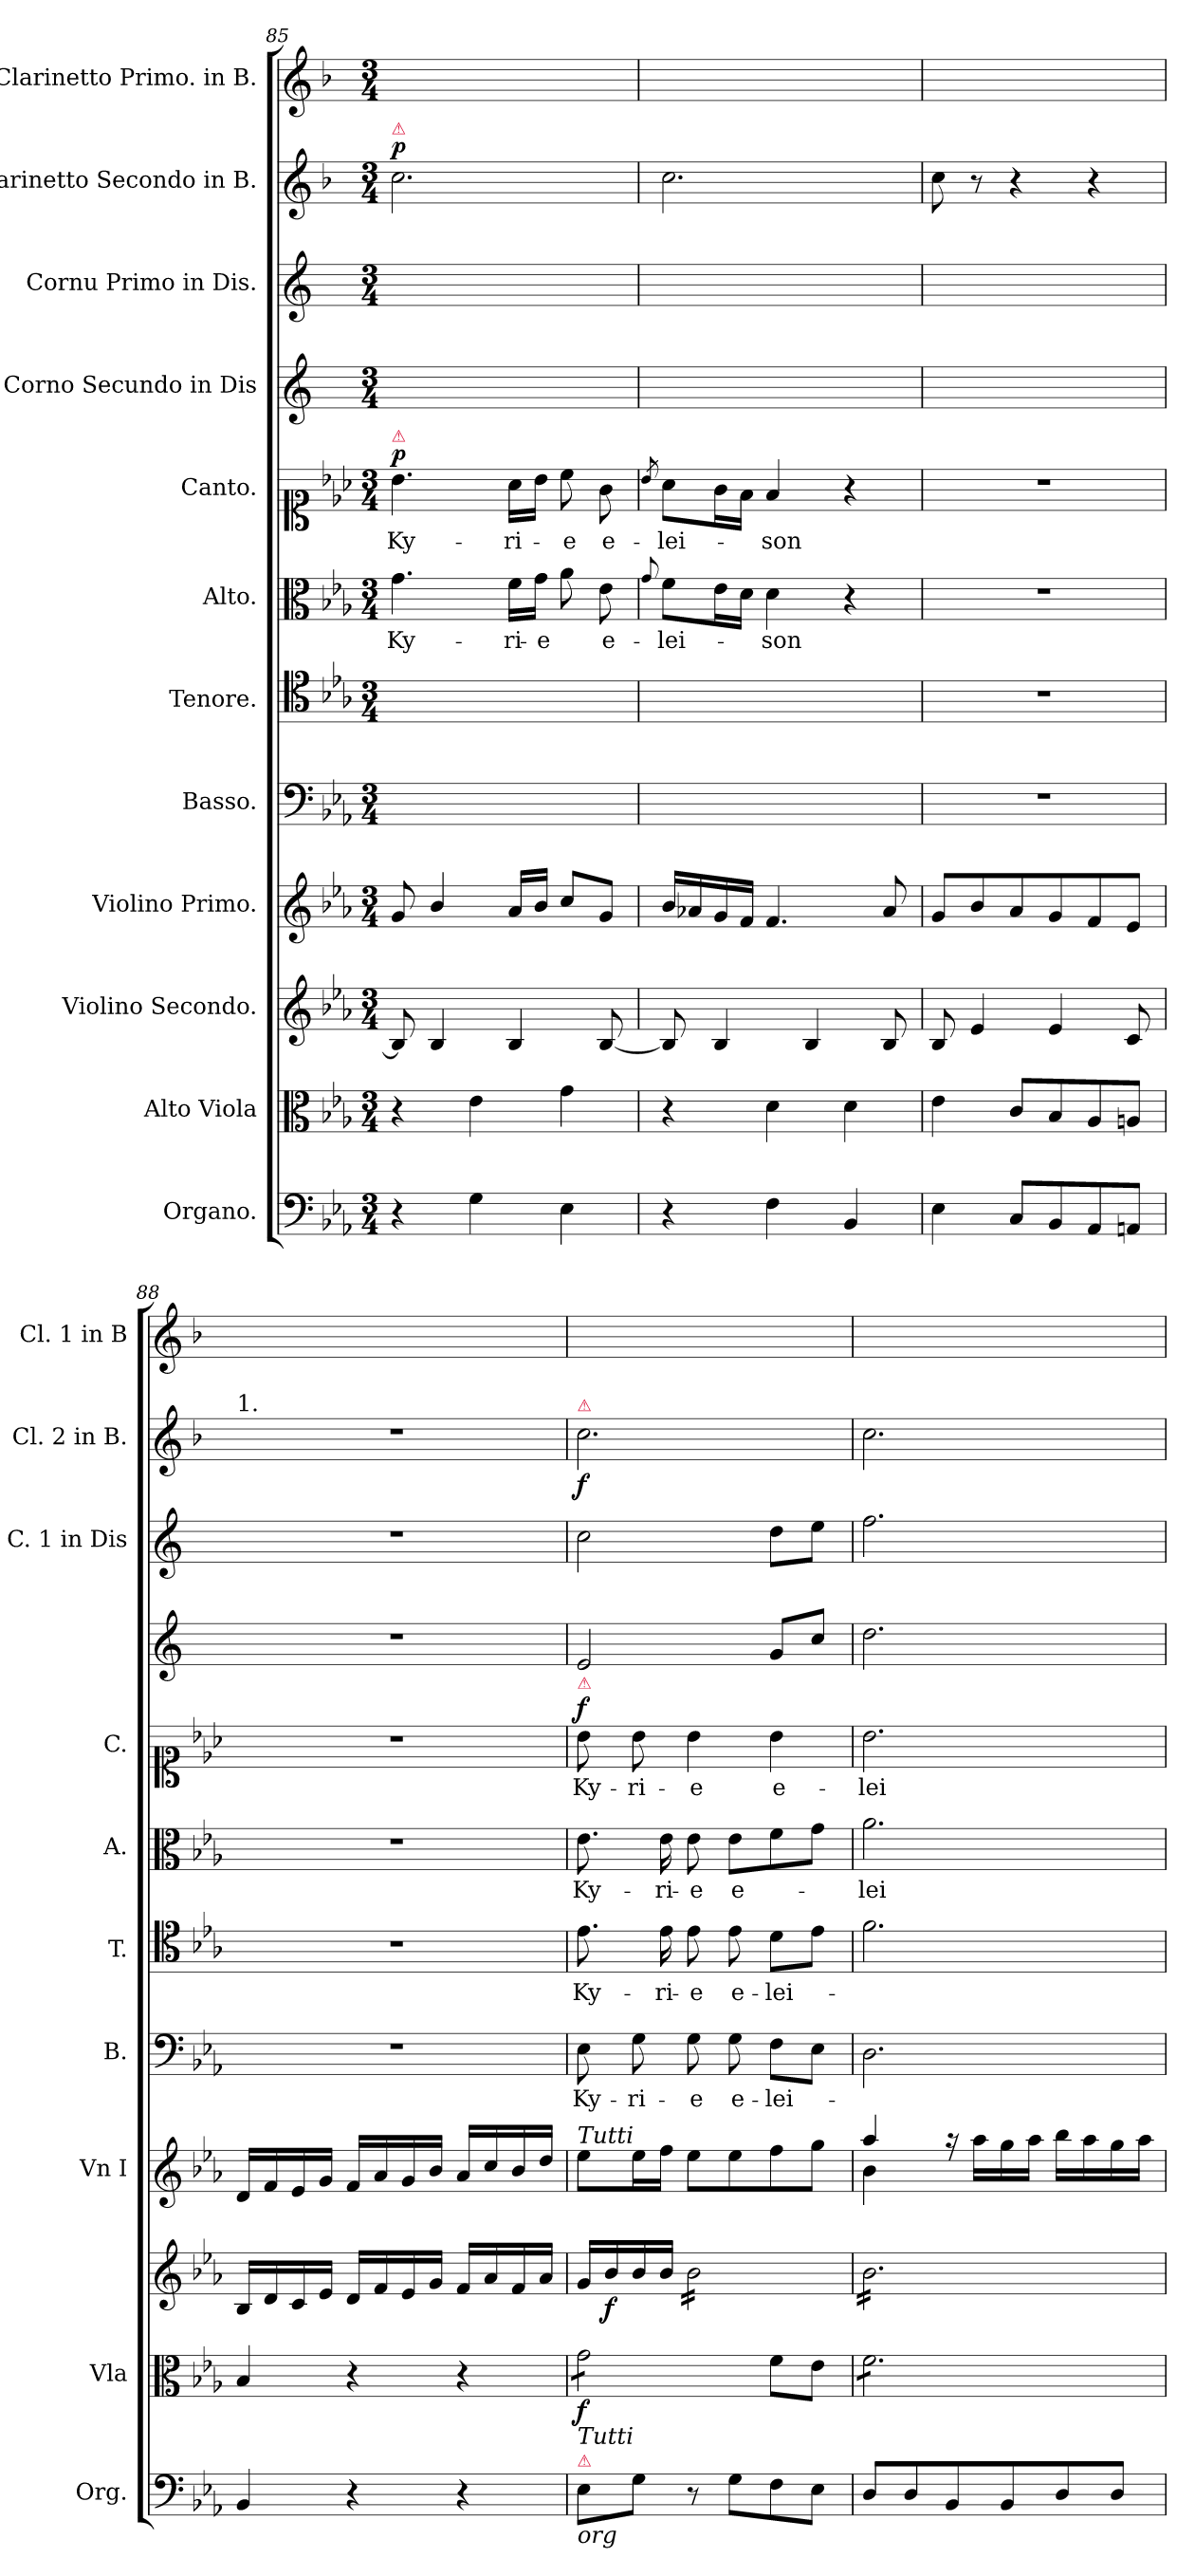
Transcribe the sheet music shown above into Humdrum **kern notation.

**kern	**kern	**dynam	**kern	**dynam	**kern	**kern	**text	**kern	**text	**kern	**text	**kern	**text	**dynam	**kern	**kern	**kern	**dynam	**kern
*part12	*part11	*part11	*part10	*part10	*part9	*part8	*part8	*part7	*part7	*part6	*part6	*part5	*part5	*part5	*part4	*part3	*part2	*part2	*part1
*staff12	*staff11	*staff11	*staff10	*staff10	*staff9	*staff8	*staff8	*staff7	*staff7	*staff6	*staff6	*staff5	*staff5	*staff5	*staff4	*staff3	*staff2	*staff2	*staff1
*I"Organo.	*I"Alto Viola	*	*I"Violino Secondo.	*	*I"Violino Primo.	*I"Basso.	*	*I"Tenore.	*	*I"Alto.	*	*I"Canto.	*	*	*I"Corno Secundo in Dis	*I"Cornu Primo in Dis.	*I"Clarinetto Secondo in B.	*	*I"Clarinetto Primo. in B.
*I'Org.	*I'Vla	*	*	*	*I'Vn I	*I'B.	*	*I'T.	*	*I'A.	*	*I'C.	*	*	*	*I'C. 1 in Dis	*I'Cl. 2 in B.	*	*I'Cl. 1 in B
*clefF4	*clefC3	*	*clefG2	*	*clefG2	*clefF4	*	*clefC4	*	*clefC3	*	*clefC1	*	*	*clefG2	*clefG2	*clefG2	*	*clefG2
*	*	*	*	*	*	*	*	*	*	*	*	*	*	*	*ITrd-2c-3	*ITrd5c9	*ITrd1c2	*	*ITrd1c2
*k[b-e-a-]	*k[b-e-a-]	*	*k[b-e-a-]	*	*k[b-e-a-]	*k[b-e-a-]	*	*k[b-e-a-]	*	*k[b-e-a-]	*	*k[b-e-a-]	*	*	*k[b-e-a-]	*k[b-e-a-]	*k[b-e-a-]	*	*k[b-e-a-]
*E-:	*E-:	*	*E-:	*	*E-:	*E-:	*	*E-:	*	*E-:	*	*E-:	*	*	*E-:	*E-:	*E-:	*	*E-:
*M3/4	*M3/4	*	*M3/4	*	*M3/4	*M3/4	*	*M3/4	*	*M3/4	*	*M3/4	*	*	*M3/4	*M3/4	*M3/4	*	*M3/4
=85	=85	=85	=85	=85	=85	=85	=85	=85	=85	=85	=85	=85	=85	=85	=85	=85	=85	=85	=85
!	!	!	!	!	!	!	!	!	!	!	!	!	!	!	!	!	!LO:TX:a:color=crimson:t=⚠	!	!
!	!	!	!	!	!	!	!	!	!	!	!	!LO:TX:a:color=crimson:t=⚠	!	!	!	!	!	!	!
!	!	!	!	!	!	!	!	!	!	!	!	!	!	!LO:DY:a	!	!	!	!LO:DY:a	!
4r	4r	.	8B-/]	.	8g/	2.ryy	.	2.ryy	.	4.g\	Ky-	4.b-\	Ky-	p	2.ryy	2.ryy	2.b-\	p	2.ryy
.	.	.	4B-/	.	4b-/	.	.	.	.	.	.	.	.	.	.	.	.	.	.
4G\	4e-\	.	.	.	.	.	.	.	.	.	.	.	.	.	.	.	.	.	.
.	.	.	4B-/	.	16a-/LL	.	.	.	.	16f\LL	-ri-	16a-\LL	-ri-	.	.	.	.	.	.
.	.	.	.	.	16b-/JJ	.	.	.	.	16g\JJ	-e	16b-\JJ	.	.	.	.	.	.	.
4E-\	4g\	.	.	.	8cc/L	.	.	.	.	8a-\	.	8cc\	-e	.	.	.	.	.	.
.	.	.	[8B-/	.	8g/J	.	.	.	.	8e-\	e-	8g\	e-	.	.	.	.	.	.
=86	=86	=86	=86	=86	=86	=86	=86	=86	=86	=86	=86	=86	=86	=86	=86	=86	=86	=86	=86
.	.	.	.	.	.	.	.	.	.	8qqg/	.	8qb-/	.	.	.	.	.	.	.
4r	4r	.	8B-/]	.	16b-/LL	2.ryy	.	2.ryy	.	8f\L	-lei-	8a-\L	-lei-	.	2.ryy	2.ryy	2.b-\	.	2.ryy
.	.	.	.	.	16a-X/	.	.	.	.	.	.	.	.	.	.	.	.	.	.
.	.	.	4B-/	.	16g/	.	.	.	.	16e-\L	.	16g\L	.	.	.	.	.	.	.
.	.	.	.	.	16f/JJ	.	.	.	.	16d\JJ	.	16f\JJ	.	.	.	.	.	.	.
4F\	4d\	.	.	.	4.f/	.	.	.	.	4d\	-son	4f/	-son	.	.	.	.	.	.
.	.	.	4B-/	.	.	.	.	.	.	.	.	.	.	.	.	.	.	.	.
4BB-/	4d\	.	.	.	.	.	.	.	.	4r	.	4r	.	.	.	.	.	.	.
.	.	.	8B-/	.	8a-/	.	.	.	.	.	.	.	.	.	.	.	.	.	.
=87	=87	=87	=87	=87	=87	=87	=87	=87	=87	=87	=87	=87	=87	=87	=87	=87	=87	=87	=87
4E-\	4e-\	.	8B-/	.	8g/L	2.r	.	2.r	.	2.r	.	2.r	.	.	2.ryy	2.ryy	8b-\	.	2.ryy
.	.	.	4e-/	.	8b-/	.	.	.	.	.	.	.	.	.	.	.	8r	.	.
8C/L	8c/L	.	.	.	8a-/	.	.	.	.	.	.	.	.	.	.	.	4r	.	.
8BB-/	8B-/	.	4e-/	.	8g/	.	.	.	.	.	.	.	.	.	.	.	.	.	.
8AA-/	8A-/	.	.	.	8f/	.	.	.	.	.	.	.	.	.	.	.	4r	.	.
8AAn/J	8An/J	.	8c/	.	8e-/J	.	.	.	.	.	.	.	.	.	.	.	.	.	.
=88	=88	=88	=88	=88	=88	=88	=88	=88	=88	=88	=88	=88	=88	=88	=88	=88	=88	=88	=88
!	!	!	!	!	!	!	!	!	!	!	!	!	!	!	!	!	!LO:TX:a:t=1.	!	!
4BB-/	4B-/	.	16B-/LL	.	16d/LL	2.r	.	2.r	.	2.r	.	2.r	.	.	2.r	2.r	2.r	.	2.ryy
.	.	.	16d/	.	16f/	.	.	.	.	.	.	.	.	.	.	.	.	.	.
.	.	.	16c/	.	16e-/	.	.	.	.	.	.	.	.	.	.	.	.	.	.
.	.	.	16e-/JJ	.	16g/JJ	.	.	.	.	.	.	.	.	.	.	.	.	.	.
4r	4r	.	16d/LL	.	16f/LL	.	.	.	.	.	.	.	.	.	.	.	.	.	.
.	.	.	16f/	.	16a-/	.	.	.	.	.	.	.	.	.	.	.	.	.	.
.	.	.	16e-/	.	16g/	.	.	.	.	.	.	.	.	.	.	.	.	.	.
.	.	.	16g/JJ	.	16b-/JJ	.	.	.	.	.	.	.	.	.	.	.	.	.	.
4r	4r	.	16f/LL	.	16a-/LL	.	.	.	.	.	.	.	.	.	.	.	.	.	.
.	.	.	16a-/	.	16cc/	.	.	.	.	.	.	.	.	.	.	.	.	.	.
.	.	.	16f/	.	16b-/	.	.	.	.	.	.	.	.	.	.	.	.	.	.
.	.	.	16a-/JJ	.	16dd/JJ	.	.	.	.	.	.	.	.	.	.	.	.	.	.
=89	=89	=89	=89	=89	=89	=89	=89	=89	=89	=89	=89	=89	=89	=89	=89	=89	=89	=89	=89
!	!	!	!	!	!	!	!	!	!	!	!	!	!	!	!	!	!LO:TX:a:color=crimson:t=⚠	!	!
!	!	!	!	!	!	!	!	!	!	!	!	!LO:TX:a:color=crimson:t=⚠	!	!	!	!	!	!	!
!	!	!	!	!	!LO:TX:a:i:t=Tutti	!	!	!	!	!	!	!	!	!	!	!	!	!	!
!LO:TX:b:i:t=org	!	!	!	!	!	!	!	!	!	!	!	!	!	!	!	!	!	!	!
!LO:TX:a:color=crimson:t=⚠	!	!	!	!	!	!	!	!	!	!	!	!	!	!	!	!	!	!	!
!LO:TX:a:i:t=Tutti	!	!	!	!	!	!	!	!	!	!	!	!	!	!	!	!	!	!	!
!	!	!	!	!	!	!	!	!	!	!	!	!	!	!LO:DY:a	!	!	!	!	!
*	*tremolo	*	*	*	*	*	*	*	*	*	*	*	*	*	*	*	*	*	*
8E-\L	8g\L	f	16g/LL	.	8ee-\L	8E-\	Ky-	8.e-\	Ky-	8.e-\	Ky-	8b-\	Ky-	f	2g/	2e-\	2.b-\	f	2.ryy
.	.	.	16b-/	f	.	.	.	.	.	.	.	.	.	.	.	.	.	.	.
8G\J	8g\	.	16b-/	.	16ee-\L	8G\	-ri-	.	.	.	.	8b-\	-ri-	.	.	.	.	.	.
.	.	.	16b-/JJ	.	16ff\JJ	.	.	16e-\	-ri-	16e-\	-ri-	.	.	.	.	.	.	.	.
*	*	*	*tremolo	*	*	*	*	*	*	*	*	*	*	*	*	*	*	*	*
8r	8g\	.	16b-\LL	.	8ee-\L	8G\	-e	8e-\	-e	8e-\	-e	4b-\	-e	.	.	.	.	.	.
.	.	.	16b-\	.	.	.	.	.	.	.	.	.	.	.	.	.	.	.	.
8G\L	8g\J	.	16b-\	.	8ee-\	8G\	e-	8e-\	e-	8e-\L	e-	.	.	.	.	.	.	.	.
*	*Xtremolo	*	*	*	*	*	*	*	*	*	*	*	*	*	*	*	*	*	*
.	.	.	16b-\	.	.	.	.	.	.	.	.	.	.	.	.	.	.	.	.
8F\	8f\L	.	16b-\	.	8ff\	8F\L	-lei-	8d\L	-lei-	8f\	.	4b-\	e-	.	8b-/L	8f\L	.	.	.
.	.	.	16b-\	.	.	.	.	.	.	.	.	.	.	.	.	.	.	.	.
8E-\J	8e-\J	.	16b-\	.	8gg\J	8E-\J	.	8e-\J	.	8g\J	.	.	.	.	8ee-/J	8g\J	.	.	.
.	.	.	16b-\JJ	.	.	.	.	.	.	.	.	.	.	.	.	.	.	.	.
=90	=90	=90	=90	=90	=90	=90	=90	=90	=90	=90	=90	=90	=90	=90	=90	=90	=90	=90	=90
*	*	*	*	*	*^	*	*	*	*	*	*	*	*	*	*	*	*	*	*
*	*tremolo	*	*	*	*	*	*	*	*	*	*	*	*	*	*	*	*	*	*	*
8D/L	8f\L	.	16b-\LL	.	4aa-/	4b-\	2.D\	.	2.f\	.	2.a-\	-lei-	2.b-\	-lei-	.	2.ff\	2.a-\	2.b-\	.	2.ryy
.	.	.	16b-\	.	.	.	.	.	.	.	.	.	.	.	.	.	.	.	.	.
8D/	8f\	.	16b-\	.	.	.	.	.	.	.	.	.	.	.	.	.	.	.	.	.
.	.	.	16b-\	.	.	.	.	.	.	.	.	.	.	.	.	.	.	.	.	.
8BB-/	8f\	.	16b-\	.	16raa	2b-\yy	.	.	.	.	.	.	.	.	.	.	.	.	.	.
.	.	.	16b-\	.	16aa-\LL	.	.	.	.	.	.	.	.	.	.	.	.	.	.	.
8BB-/	8f\	.	16b-\	.	16gg\	.	.	.	.	.	.	.	.	.	.	.	.	.	.	.
.	.	.	16b-\	.	16aa-\JJ	.	.	.	.	.	.	.	.	.	.	.	.	.	.	.
8D/	8f\	.	16b-\	.	16bb-\LL	.	.	.	.	.	.	.	.	.	.	.	.	.	.	.
.	.	.	16b-\	.	16aa-\	.	.	.	.	.	.	.	.	.	.	.	.	.	.	.
8D/J	8f\J	.	16b-\	.	16gg\	.	.	.	.	.	.	.	.	.	.	.	.	.	.	.
*	*Xtremolo	*	*	*	*	*	*	*	*	*	*	*	*	*	*	*	*	*	*	*
.	.	.	16b-\JJ	.	16aa-\JJ	.	.	.	.	.	.	.	.	.	.	.	.	.	.	.
*	*	*	*Xtremolo	*	*	*	*	*	*	*	*	*	*	*	*	*	*	*	*	*
*	*	*	*	*	*v	*v	*	*	*	*	*	*	*	*	*	*	*	*	*	*
=	=	=	=	=	=	=	=	=	=	=	=	=	=	=	=	=	=	=	=
*-	*-	*-	*-	*-	*-	*-	*-	*-	*-	*-	*-	*-	*-	*-	*-	*-	*-	*-	*-
